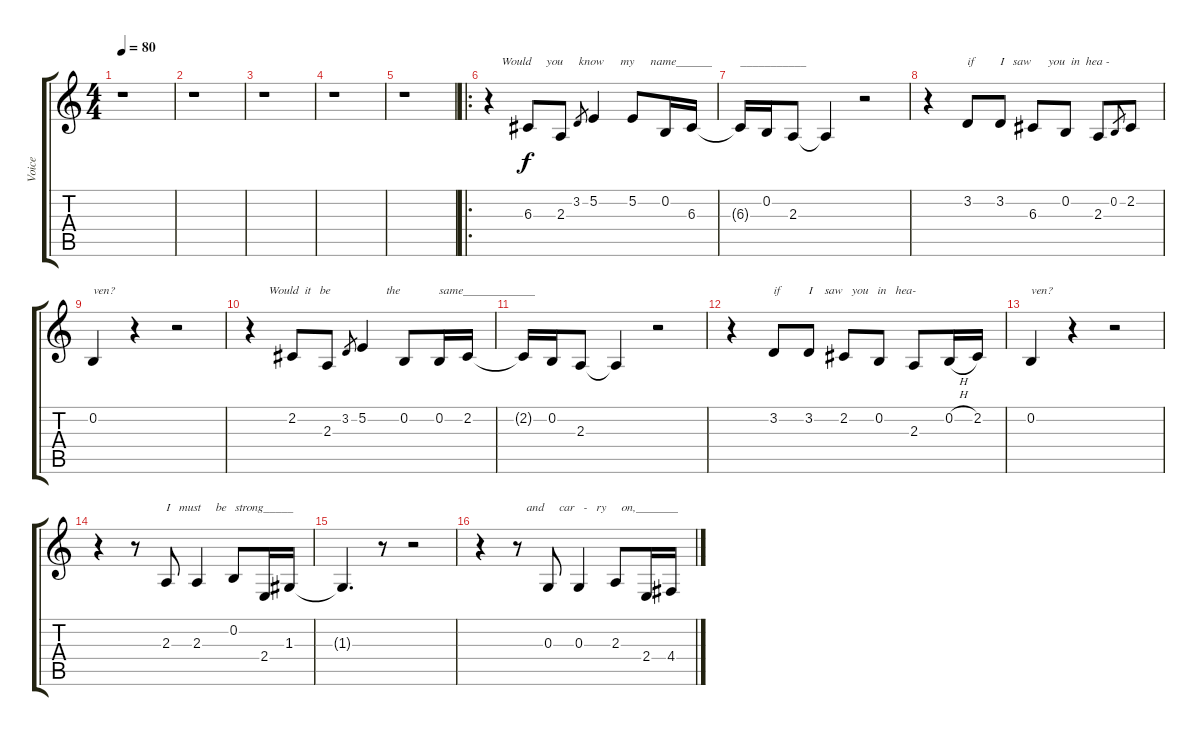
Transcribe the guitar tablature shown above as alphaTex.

\track ("Voice" "Voice") {instrument choiraahs}
\staff {score tabs}
\tuning (E4 B3 G3 D3 A2 E2) {hide}
\ts (4 4)
\tempo 80
\clef g2
\ks c
r.1{dy f instrument choiraahs} |
r.1 |
r.1 |
r.1 |
r.1 |
\ro
r.4{txt "    Would"} 6.3.8{txt "      you"} 2.3.8{txt "      know"} 3.2.8{gr} 5.2.4{txt "         my"} 5.2.8{txt "      name______"} 0.2.16 6.3.16 |
6.3{t}.16{txt "___________"} 0.2.16 2.3.8 2.3{t}.4 r.2 |
r.4 3.2.8{txt "if"} 3.2.8{txt "I   saw"} 6.3.8{txt "     you  in  hea - "} 0.2.8 2.3.8 0.2.8{gr} 2.2.8 |
0.2.4{txt "ven?"} r.4 r.2 |
r.4{txt "      Would  it   be"} 2.2.8 2.3.8 3.2.8{gr} 5.2.4{txt "        the"} 0.2.8 0.2.16{txt "same____________"} 2.2.16 |
2.2{t}.16 0.2.16 2.3.8 2.3{t}.4 r.2 |
r.4 3.2.8{txt "if"} 3.2.8{txt "I    saw   you   in   hea-"} 2.2.8 0.2.8 2.3.8 0.2{h}.16 2.2.16 |
0.2.4{txt "ven?"} r.4 r.2 |
r.4 r.8 2.3.8{txt "I   must     be   strong_____"} 2.3.4 0.2.8 2.4.16 1.3.16 |
1.3{t}.4{d} r.8 r.2 |
r.4 r.8{txt "   and     car   -   ry     on,_______"} 0.3.8 0.3.4 2.3.8 2.4.16 4.4.16
